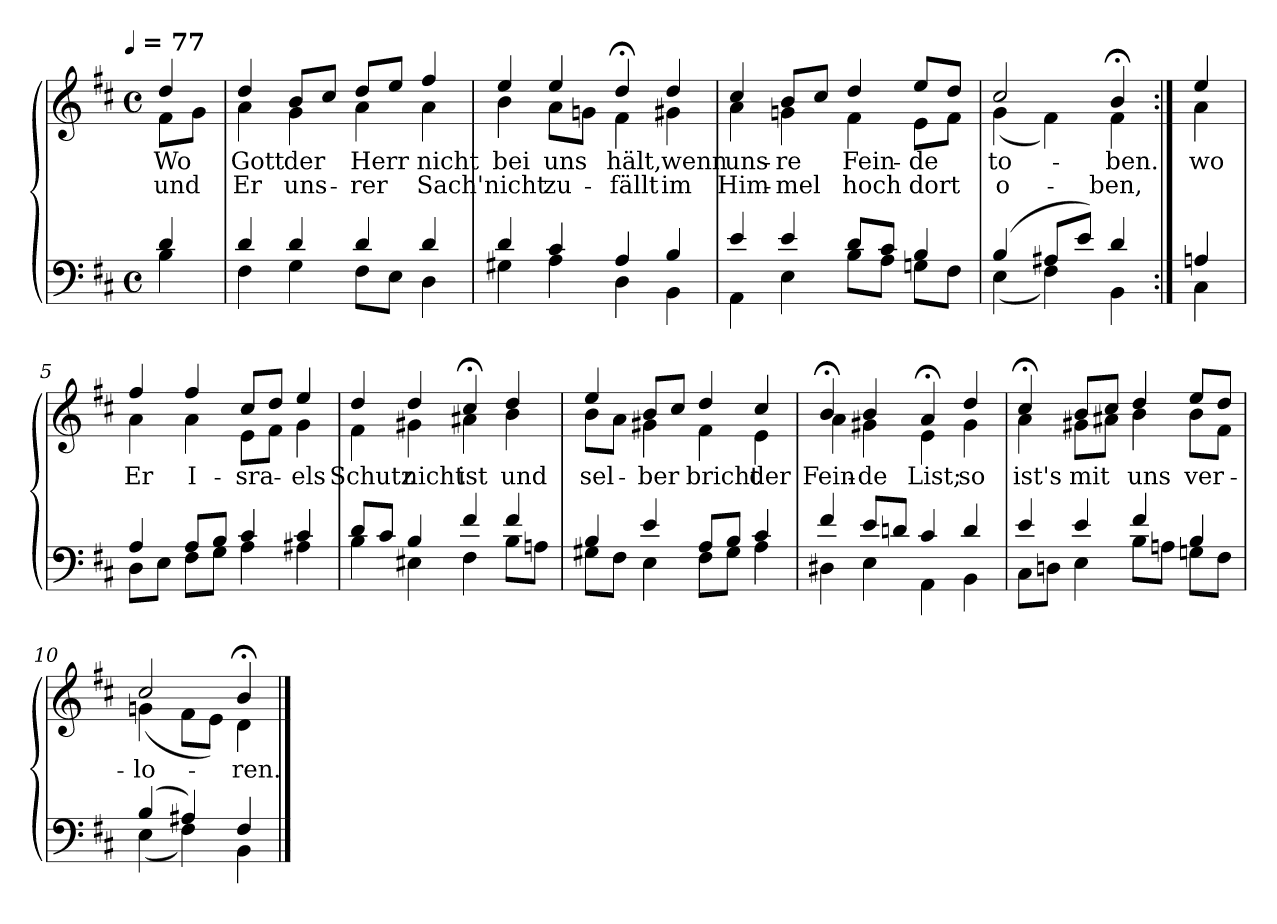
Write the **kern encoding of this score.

**kern	**kern	**text	**text	**dynam
*part1	*part1	*part1	*part1	*part1
*staff2	*staff1	*staff1	*staff1	*staff1/2
*clefF4	*clefG2	*	*	*
*k[f#c#]	*k[f#c#]	*	*	*
!!LO:TX:omd:t=[quarter] = 77
*M4/4	*M4/4	*	*	*
*met(c)	*met(c)	*	*	*
*MM77	*MM77	*	*	*
=	=	=	=	=
*^	*^	*	*	*
4d	4B	4dd	8f#L	Wo	und	.
.	.	.	8gJ	.	.	.
=1	=1	=1	=1	=1	=1	=1
4d	4F#	4dd	4a	Gott	Er	.
4d	4G	8bL	4g	der	uns-	.
.	.	8cc#J	.	.	.	.
4d	8F#L	8ddL	4a	Herr	-rer	.
.	8EJ	8eeJ	.	.	.	.
4d	4D	4ff#	4a	nicht	Sach'	.
=2	=2	=2	=2	=2	=2	=2
4d	4G#X	4ee	4b	bei	nicht	.
4c#	4A	4ee	8aL	uns	zu-	.
.	.	.	8gnJ	.	.	.
4A	4D	4dd;<	4f#	hält,	-fällt	.
4B	4BB	4dd	4g#X	wenn	im	♩ = 76
=3	=3	=3	=3	=3	=3	=3
4e	4AA	4cc#	4a	uns-	Him-	.
4e	4E	8bL	4gn	-re	-mel	.
.	.	8cc#J	.	.	.	.
8dL	8BL	4dd	4f#	Fein-	hoch	♩ = 75
8c#J	8AJ	.	.	.	.	.
4B	8GnL	8eeL	8eL	-de	dort	.
.	8F#J	8ddJ	8f#J	.	.	.
=4	=4	=4	=4	=4	=4	=4
*	*	*MM72	*	*	*	*
(4B	(4E	2cc#	(4g	to-	o-	.
8A#XL	4F#)	.	4f#)	.	.	.
8eJ)	.	.	.	.	.	.
4d	4BB	4b;<	4f#	-ben.	-ben,	.
!!LO:LB:g=z	!!
=:|!	=:|!	=:|!	=:|!	=:|!	=:|!	=:|!
*	*	*MM75	*	*	*	*
4An	4C#	4ee	4a	wo	.	.
=5	=5	=5	=5	=5	=5	=5
4A	8DL	4ff#	4a	Er	.	.
.	8EJ	.	.	.	.	.
8AL	8F#L	4ff#	4a	I-	.	.
8BJ	8GJ	.	.	.	.	.
4c#	4A	8cc#L	8eL	-sra-	.	.
.	.	8ddJ	8f#J	.	.	.
4c#	4A#X	4ee	4g	-els	.	.
=6	=6	=6	=6	=6	=6	=6
8dL	4B	4dd	4f#	Schutz	.	.
8c#J	.	.	.	.	.	.
4B	4E#X	4dd	4g#X	nicht	.	.
4f#	4F#	4cc#;<	4a#X	ist	.	.
4f#	8BL	4dd	4b	und	.	.
.	8AnJ	.	.	.	.	.
=7	=7	=7	=7	=7	=7	=7
4B	8G#XL	4ee	8bL	sel-	.	.
.	8F#J	.	8aJ	.	.	.
4e	4E	8bL	4g#X	-ber	.	.
.	.	8cc#J	.	.	.	.
8AL	8F#L	4dd	4f#	bricht	.	.
8BJ	8G#J	.	.	.	.	.
4c#	4A	4cc#	4e	der	.	.
!!LO:LB:g=z	!!
=8	=8	=8	=8	=8	=8	=8
4f#	4D#X	4b;<	4a	Fein-	.	.
8eL	4E	4b	4g#X	-de	.	♩ = 73
8dnJ	.	.	.	.	.	.
4c#	4AA	4a;<	4e	List;	.	.
4d	4BB	4dd	4g#	so	.	♩ = 74.5
=9	=9	=9	=9	=9	=9	=9
4e	8C#L	4cc#;<	4a	ist's	.	.
.	8DnJ	.	.	.	.	.
4e	4E	8bL	8g#XL	mit	.	.
.	.	8cc#J	8a#XJ	.	.	.
4f#	8BL	4dd	4b	uns	.	♩ = 72
.	8AnJ	.	.	.	.	.
4B	8GnL	8eeL	8bL	ver-	.	♩ = 70
.	8F#J	8ddJ	8f#J	.	.	.
=10	=10	=10	=10	=10	=10	=10
*	*	*MM67	*	*	*	*
(4B	(4E	2cc#	(4gn	-lo-	.	.
4A#X)	4F#)	.	8f#L	.	.	.
.	.	.	8eJ)	.	.	.
4F#	4BB	4b;<	4d	-ren.	.	♩ = 60
*v	*v	*	*	*	*	*
*	*v	*v	*	*	*
==	==	==	==	==
*-	*-	*-	*-	*-
